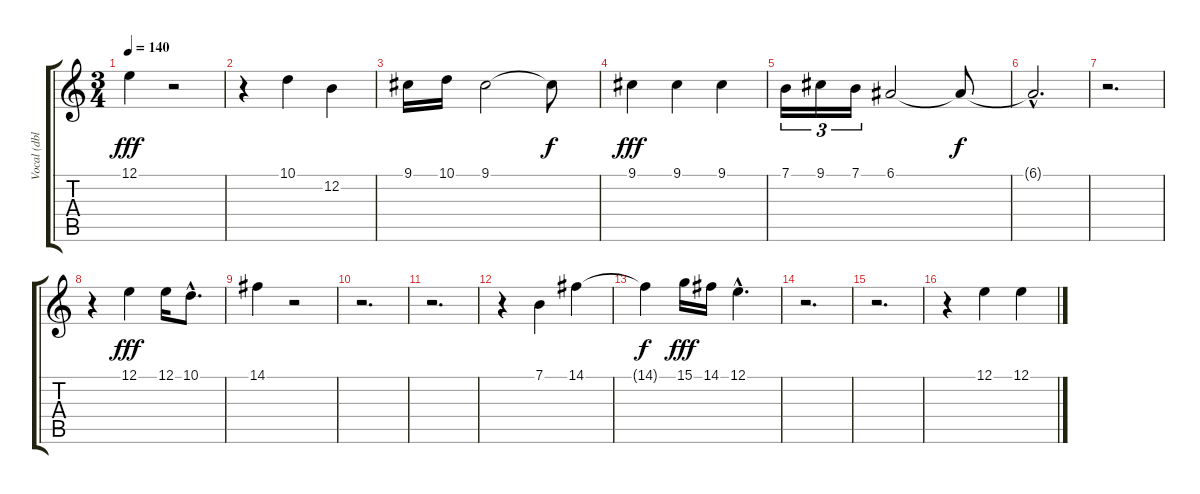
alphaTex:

\track ("Vocal (dbl track)" "Vocal (dbl") {instrument trombone}
\staff {score tabs}
\tuning (E4 B3 G3 D3 A2 E2) {hide}
\ts (3 4)
\tempo 140
\clef g2
\ks c
12.1.4{dy fff} r.2 |
r.4 10.1.4 12.2.4 |
9.1.16 10.1.16 9.1.2 9.1{t}.8{dy f} |
9.1.4{dy fff} 9.1.4 9.1.4 |
7.1.16{tu (3 2)} 9.1.16{tu (3 2)} 7.1.16{tu (3 2)} 6.1.2 6.1{t}.8{dy f} |
6.1{hac t}.2{d} |
r.2{d} |
r.4 12.1.4{dy fff} 12.1.16 10.1{hac}.8{d} |
14.1.4 r.2 |
r.2{d} |
r.2{d} |
r.4 7.1.4 14.1.4 |
14.1{t}.4{dy f} 15.1.16{dy fff} 14.1.16 12.1{hac}.4{d} |
r.2{d} |
r.2{d} |
r.4 12.1.4 12.1.4
